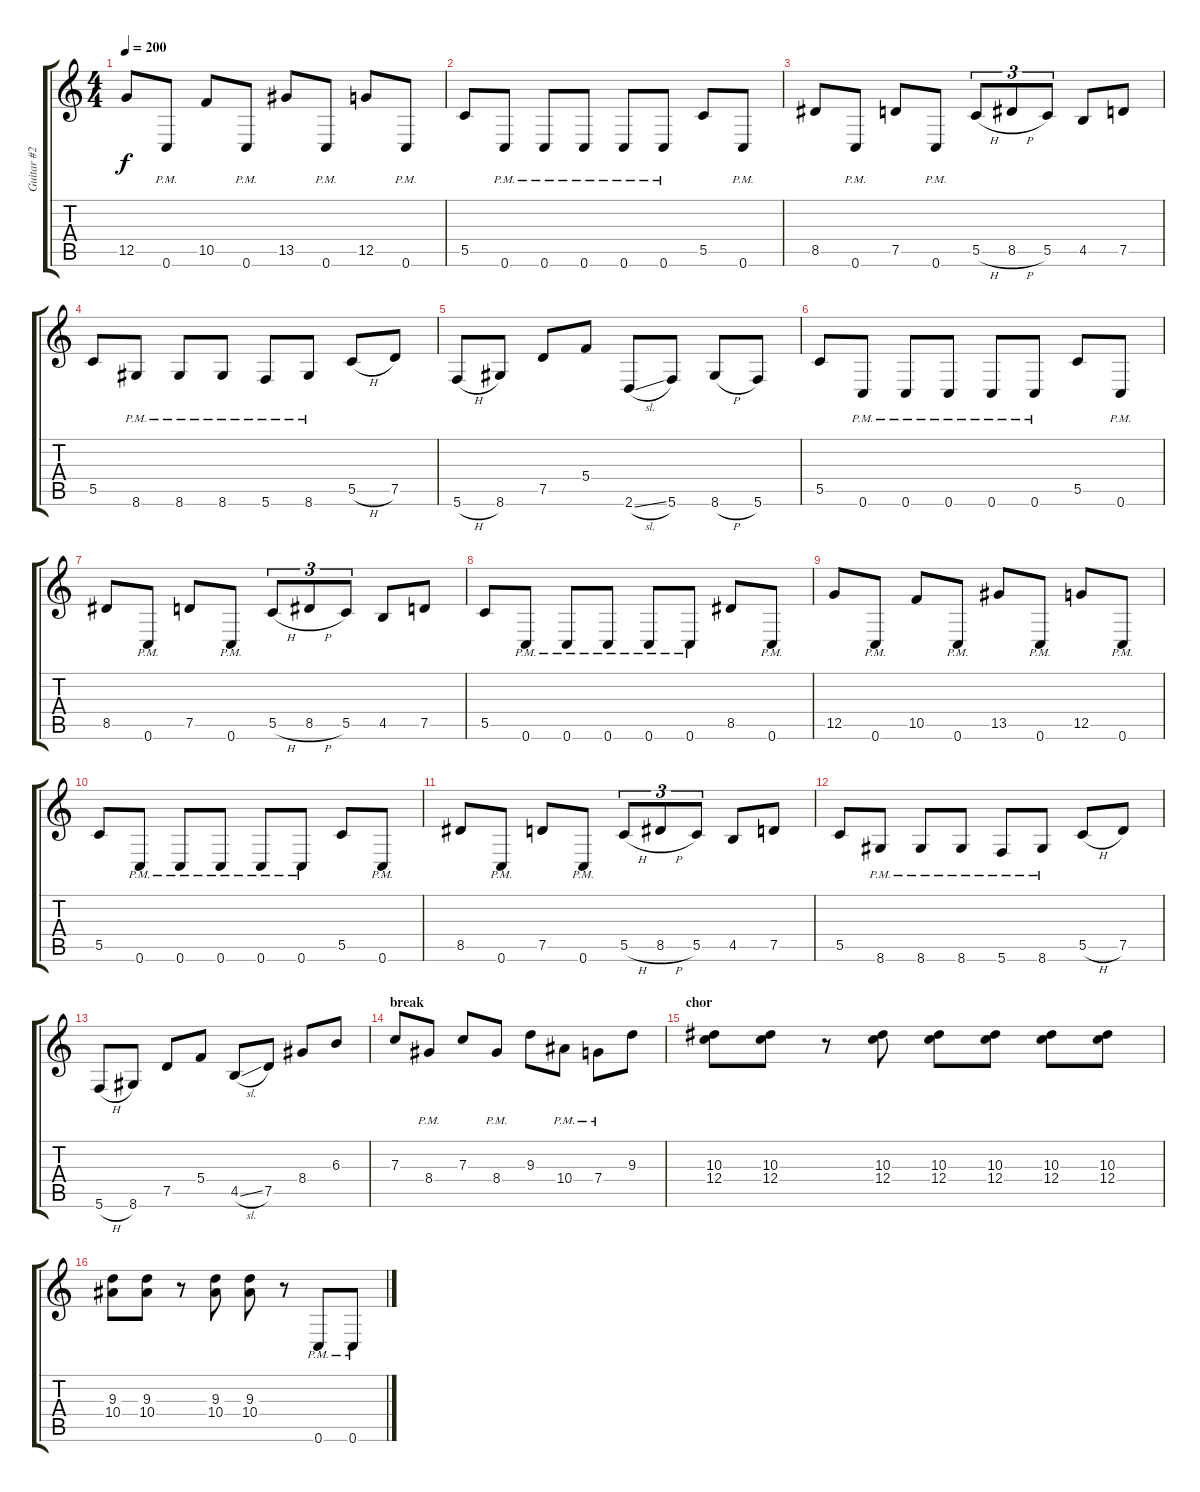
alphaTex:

\track ("Guitar #2" "Guitar #2") {instrument distortionguitar}
\staff {score tabs}
\tuning (D4 A3 F3 C3 G2 C2) {hide}
\ts (4 4)
\tempo 200
\clef g2
\ks c
12.5.8{dy f} 0.6{pm}.8 10.5.8 0.6{pm}.8 13.5.8 0.6{pm}.8 12.5.8 0.6{pm}.8 |
5.5.8 0.6{pm}.8 0.6{pm}.8 0.6{pm}.8 0.6{pm}.8 0.6{pm}.8 5.5.8 0.6{pm}.8 |
8.5.8 0.6{pm}.8 7.5.8 0.6{pm}.8 5.5{h}.8{tu (3 2)} 8.5{h}.8{tu (3 2)} 5.5.8{tu (3 2)} 4.5.8 7.5.8 |
5.5.8 8.6{pm}.8 8.6{pm}.8 8.6{pm}.8 5.6{pm}.8 8.6{pm}.8 5.5{h}.8 7.5.8 |
5.6{h}.8 8.6.8 7.5.8 5.4.8 2.6{sl}.8 5.6.8 8.6{h}.8 5.6.8 |
5.5.8 0.6{pm}.8 0.6{pm}.8 0.6{pm}.8 0.6{pm}.8 0.6{pm}.8 5.5.8 0.6{pm}.8 |
8.5.8 0.6{pm}.8 7.5.8 0.6{pm}.8 5.5{h}.8{tu (3 2)} 8.5{h}.8{tu (3 2)} 5.5.8{tu (3 2)} 4.5.8 7.5.8 |
5.5.8 0.6{pm}.8 0.6{pm}.8 0.6{pm}.8 0.6{pm}.8 0.6{pm}.8 8.5.8 0.6{pm}.8 |
12.5.8 0.6{pm}.8 10.5.8 0.6{pm}.8 13.5.8 0.6{pm}.8 12.5.8 0.6{pm}.8 |
5.5.8 0.6{pm}.8 0.6{pm}.8 0.6{pm}.8 0.6{pm}.8 0.6{pm}.8 5.5.8 0.6{pm}.8 |
8.5.8 0.6{pm}.8 7.5.8 0.6{pm}.8 5.5{h}.8{tu (3 2)} 8.5{h}.8{tu (3 2)} 5.5.8{tu (3 2)} 4.5.8 7.5.8 |
5.5.8 8.6{pm}.8 8.6{pm}.8 8.6{pm}.8 5.6{pm}.8 8.6{pm}.8 5.5{h}.8 7.5.8 |
5.6{h}.8 8.6.8 7.5.8 5.4.8 4.5{sl}.8 7.5.8 8.4.8 6.3.8 |
\section ("" "break")
7.3.8 8.4{pm}.8 7.3.8 8.4{pm}.8 9.3.8 10.4{pm}.8 7.4{pm}.8 9.3.8 |
\section ("" "chor")
(10.3 12.4).8 (10.3 12.4).8 r.8 (10.3 12.4).8 (10.3 12.4).8 (10.3 12.4).8 (10.3 12.4).8 (10.3 12.4).8 |
(9.3 10.4).8 (9.3 10.4).8 r.8 (9.3 10.4).8 (9.3 10.4).8 r.8 0.6{pm}.8 0.6{pm}.8
